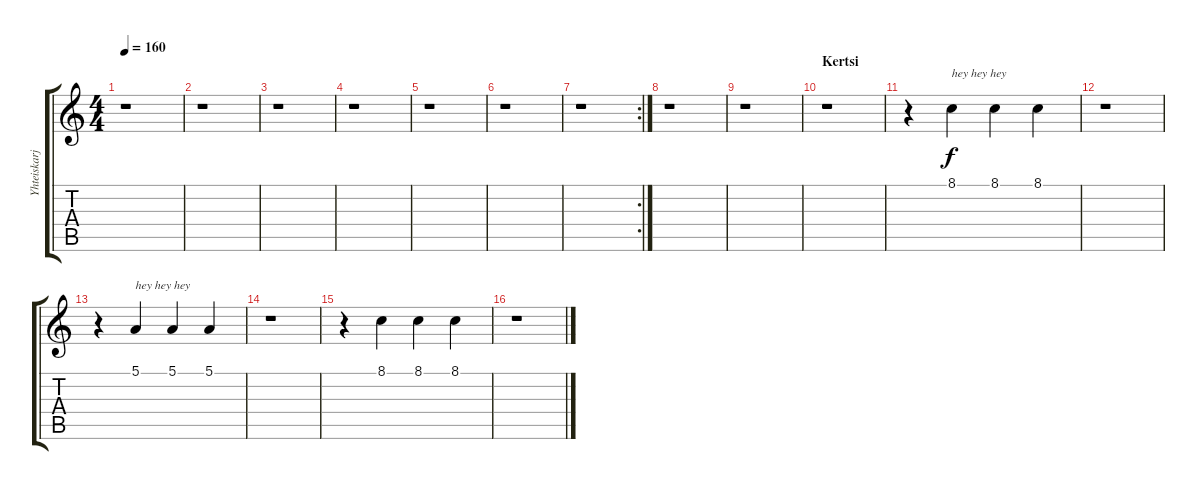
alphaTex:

\track ("Yhteiskarjunta :D" "Yhteiskarj") {instrument lead7fifths}
\staff {score tabs}
\tuning (E4 B3 G3 D3 A2 E2) {hide}
\ts (4 4)
\tempo 160
\clef g2
\ks c
r.1{dy f} |
r.1 |
r.1 |
r.1 |
r.1 |
r.1 |
\rc 2
r.1 |
r.1 |
r.1 |
\section ("" "Kertsi")
r.1 |
r.4 8.1.4{txt "hey hey hey"} 8.1.4 8.1.4 |
r.1 |
r.4 5.1.4{txt "hey hey hey"} 5.1.4 5.1.4 |
r.1 |
r.4 8.1.4 8.1.4 8.1.4 |
r.1
